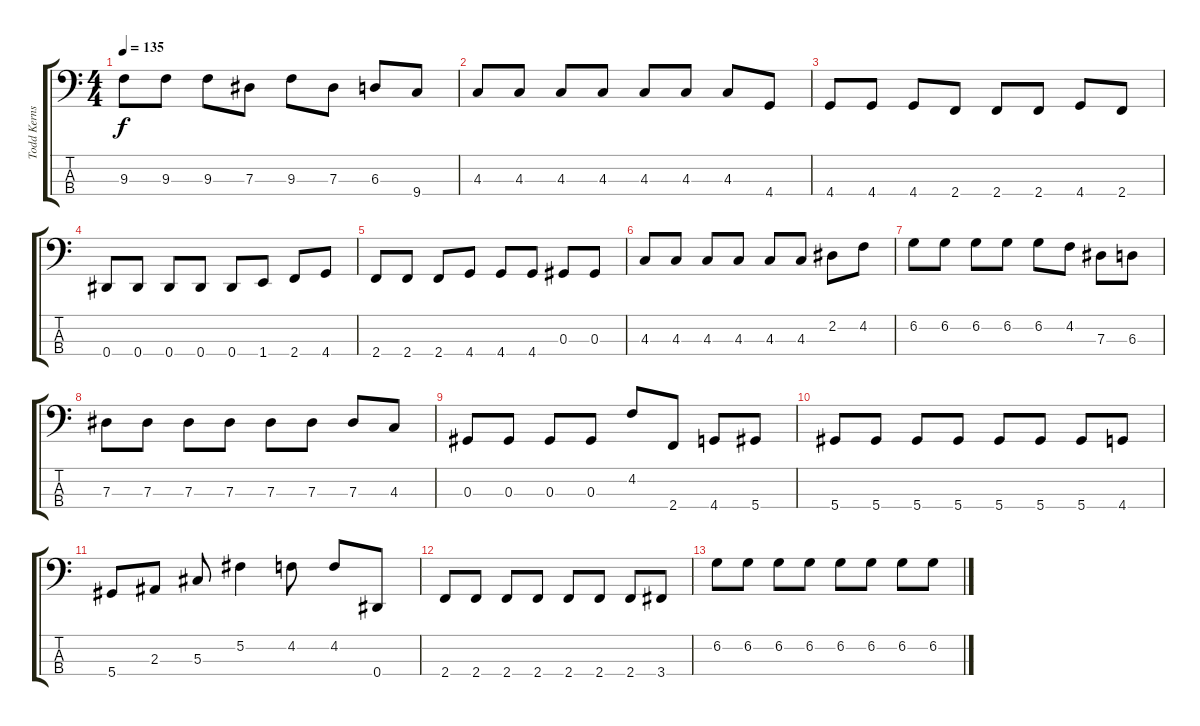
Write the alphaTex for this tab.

\track ("Todd Kerns" "Todd Kerns") {instrument electricbassfinger}
\staff {score tabs}
\tuning (Gb2 Db2 Ab1 Eb1) {hide}
\ts (4 4)
\tempo 135
\clef f4
\ks c
9.3.8{dy f} 9.3.8 9.3.8 7.3.8 9.3.8 7.3.8 6.3.8 9.4.8 |
4.3.8 4.3.8 4.3.8 4.3.8 4.3.8 4.3.8 4.3.8 4.4.8 |
4.4.8 4.4.8 4.4.8 2.4.8 2.4.8 2.4.8 4.4.8 2.4.8 |
0.4.8 0.4.8 0.4.8 0.4.8 0.4.8 1.4.8 2.4.8 4.4.8 |
2.4.8 2.4.8 2.4.8 4.4.8 4.4.8 4.4.8 0.3.8 0.3.8 |
4.3.8 4.3.8 4.3.8 4.3.8 4.3.8 4.3.8 2.2.8 4.2.8 |
6.2.8 6.2.8 6.2.8 6.2.8 6.2.8 4.2.8 7.3.8 6.3.8 |
7.3.8 7.3.8 7.3.8 7.3.8 7.3.8 7.3.8 7.3.8 4.3.8 |
0.3.8 0.3.8 0.3.8 0.3.8 4.2.8 2.4.8 4.4.8 5.4.8 |
5.4.8 5.4.8 5.4.8 5.4.8 5.4.8 5.4.8 5.4.8 4.4.8 |
5.4.8 2.3.8 5.3.8 5.2.4 4.2.8 4.2.8 0.4.8 |
2.4.8 2.4.8 2.4.8 2.4.8 2.4.8 2.4.8 2.4.8 3.4.8 |
6.2.8 6.2.8 6.2.8 6.2.8 6.2.8 6.2.8 6.2.8 6.2.8
